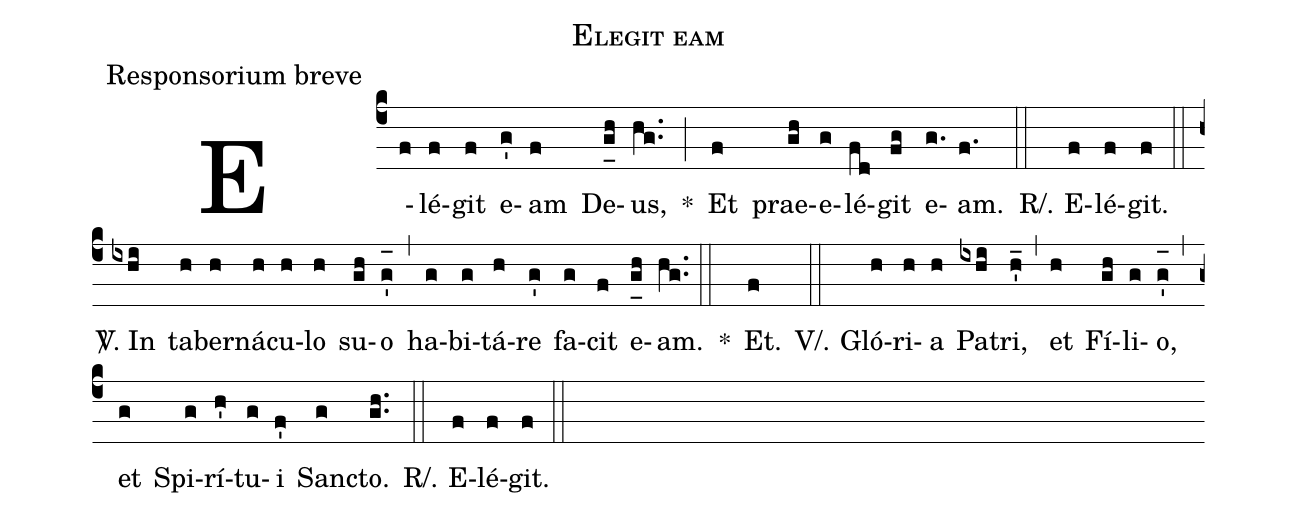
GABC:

name:Elegit eam;
office-part:Responsorium breve;
%%
(c4) E(f)lé(f)git(f) e(g')am(f) De(g_[uh:l]h)us,(hg..) *(;) Et(f) prae(gh)e(g)lé(fd)git(fg) e(g.)am.(f.) (::)
R/. E(f)lé(f)git.(f) (::)
<sp>V/</sp>. In(ixhi) ta(h)ber(h)ná(h)cu(h)lo(h) su(gh)o(g'_[oh:h]) (,) ha(g)bi(g)tá(h)re(g') fa(g)cit(f) e(g_[uh:l]h)am.(hg..) (::)
*() Et.(f) (::)
V/. Gló(h)ri(h)a(h) Pa(ixhi)tri,(h'_) (,) et(h) Fí(gh)li(g)o,(g'_[oh:h]) (,) et(g) Spi(g)rí(h')tu(g)i(f') San(g)cto.(gh..) (::)
R/. E(f)lé(f)git.(f) (::)
